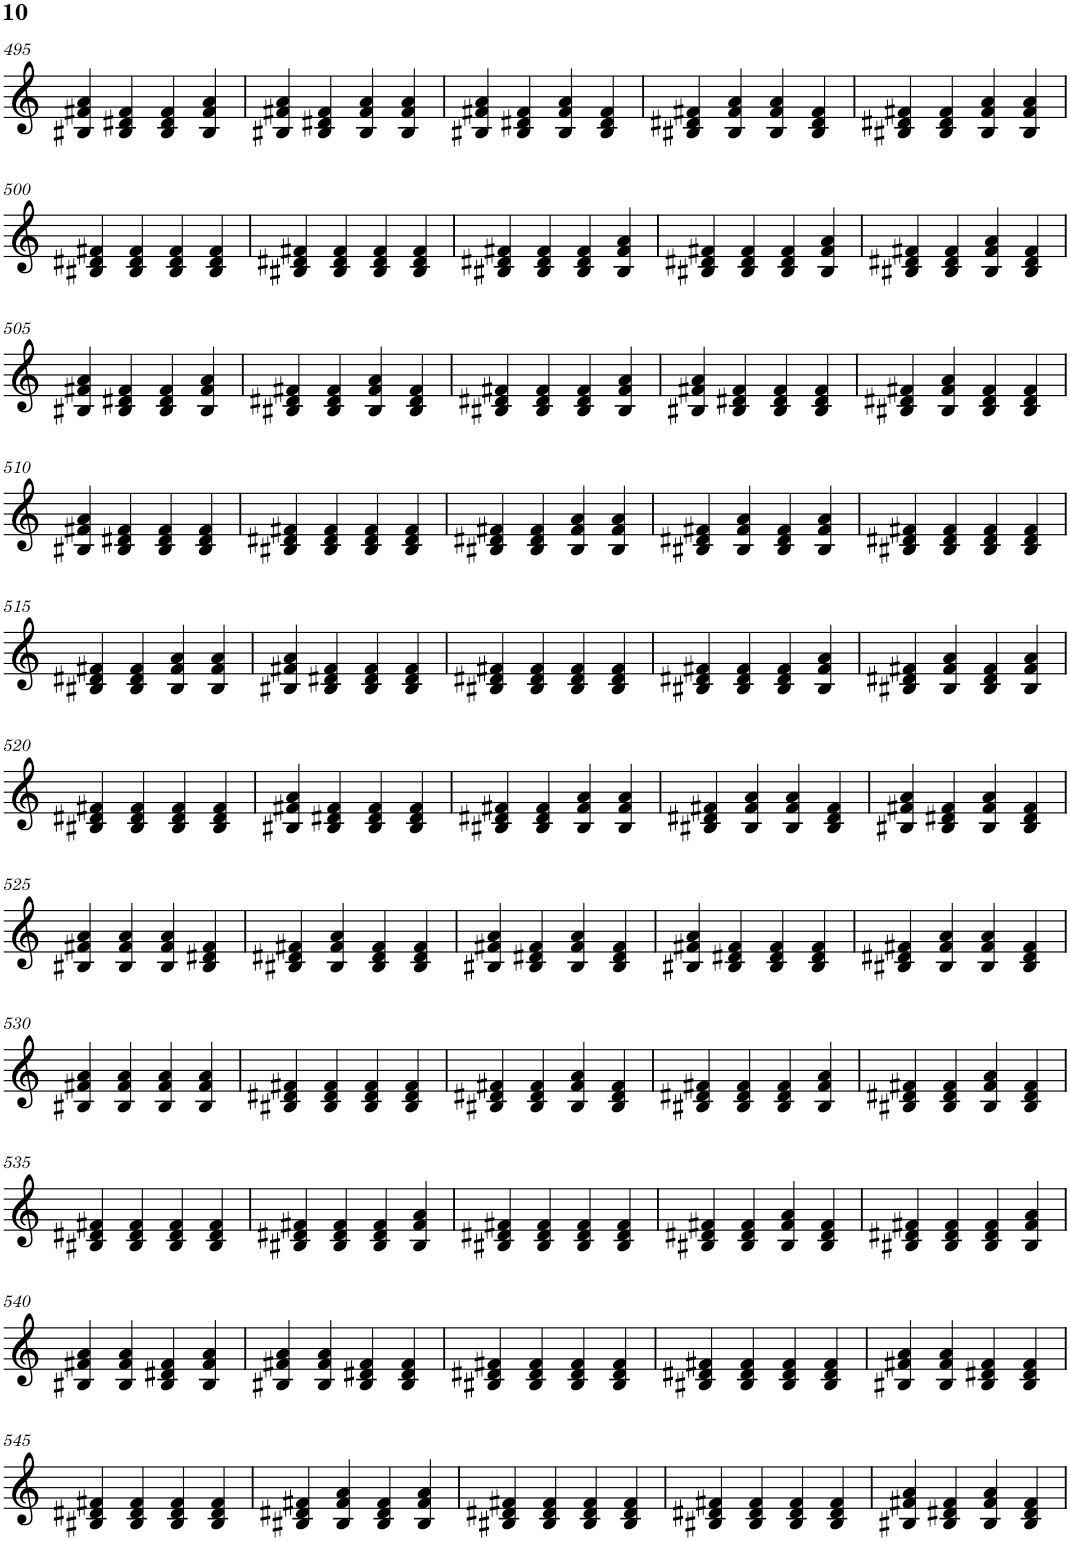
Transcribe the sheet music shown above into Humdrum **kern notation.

**kern
*part1
*staff1
*I"Piano, Danio rerio
*I'Pno.
!!LO:PB:g=z
*clefG2
*k[]
*M4/4
=495
4B#X/ 4f#X/ 4a/
4B#/ 4d#X/ 4f#/
4B#/ 4d#/ 4f#/
4B#/ 4f#/ 4a/
=496
4B#X/ 4f#X/ 4a/
4B#/ 4d#X/ 4f#/
4B#/ 4f#/ 4a/
4B#/ 4f#/ 4a/
=497
4B#X/ 4f#X/ 4a/
4B#/ 4d#X/ 4f#/
4B#/ 4f#/ 4a/
4B#/ 4d#/ 4f#/
=498
4B#X/ 4d#X/ 4f#X/
4B#/ 4f#/ 4a/
4B#/ 4f#/ 4a/
4B#/ 4d#/ 4f#/
=499
4B#X/ 4d#X/ 4f#X/
4B#/ 4d#/ 4f#/
4B#/ 4f#/ 4a/
4B#/ 4f#/ 4a/
!!LO:LB:g=z
=500
4B#X/ 4d#X/ 4f#X/
4B#/ 4d#/ 4f#/
4B#/ 4d#/ 4f#/
4B#/ 4d#/ 4f#/
=501
4B#X/ 4d#X/ 4f#X/
4B#/ 4d#/ 4f#/
4B#/ 4d#/ 4f#/
4B#/ 4d#/ 4f#/
=502
4B#X/ 4d#X/ 4f#X/
4B#/ 4d#/ 4f#/
4B#/ 4d#/ 4f#/
4B#/ 4f#/ 4a/
=503
4B#X/ 4d#X/ 4f#X/
4B#/ 4d#/ 4f#/
4B#/ 4d#/ 4f#/
4B#/ 4f#/ 4a/
=504
4B#X/ 4d#X/ 4f#X/
4B#/ 4d#/ 4f#/
4B#/ 4f#/ 4a/
4B#/ 4d#/ 4f#/
!!LO:LB:g=z
=505
4B#X/ 4f#X/ 4a/
4B#/ 4d#X/ 4f#/
4B#/ 4d#/ 4f#/
4B#/ 4f#/ 4a/
=506
4B#X/ 4d#X/ 4f#X/
4B#/ 4d#/ 4f#/
4B#/ 4f#/ 4a/
4B#/ 4d#/ 4f#/
=507
4B#X/ 4d#X/ 4f#X/
4B#/ 4d#/ 4f#/
4B#/ 4d#/ 4f#/
4B#/ 4f#/ 4a/
=508
4B#X/ 4f#X/ 4a/
4B#/ 4d#X/ 4f#/
4B#/ 4d#/ 4f#/
4B#/ 4d#/ 4f#/
=509
4B#X/ 4d#X/ 4f#X/
4B#/ 4f#/ 4a/
4B#/ 4d#/ 4f#/
4B#/ 4d#/ 4f#/
!!LO:LB:g=z
=510
4B#X/ 4f#X/ 4a/
4B#/ 4d#X/ 4f#/
4B#/ 4d#/ 4f#/
4B#/ 4d#/ 4f#/
=511
4B#X/ 4d#X/ 4f#X/
4B#/ 4d#/ 4f#/
4B#/ 4d#/ 4f#/
4B#/ 4d#/ 4f#/
=512
4B#X/ 4d#X/ 4f#X/
4B#/ 4d#/ 4f#/
4B#/ 4f#/ 4a/
4B#/ 4f#/ 4a/
=513
4B#X/ 4d#X/ 4f#X/
4B#/ 4f#/ 4a/
4B#/ 4d#/ 4f#/
4B#/ 4f#/ 4a/
=514
4B#X/ 4d#X/ 4f#X/
4B#/ 4d#/ 4f#/
4B#/ 4d#/ 4f#/
4B#/ 4d#/ 4f#/
!!LO:LB:g=z
=515
4B#X/ 4d#X/ 4f#X/
4B#/ 4d#/ 4f#/
4B#/ 4f#/ 4a/
4B#/ 4f#/ 4a/
=516
4B#X/ 4f#X/ 4a/
4B#/ 4d#X/ 4f#/
4B#/ 4d#/ 4f#/
4B#/ 4d#/ 4f#/
=517
4B#X/ 4d#X/ 4f#X/
4B#/ 4d#/ 4f#/
4B#/ 4d#/ 4f#/
4B#/ 4d#/ 4f#/
=518
4B#X/ 4d#X/ 4f#X/
4B#/ 4d#/ 4f#/
4B#/ 4d#/ 4f#/
4B#/ 4f#/ 4a/
=519
4B#X/ 4d#X/ 4f#X/
4B#/ 4f#/ 4a/
4B#/ 4d#/ 4f#/
4B#/ 4f#/ 4a/
!!LO:LB:g=z
=520
4B#X/ 4d#X/ 4f#X/
4B#/ 4d#/ 4f#/
4B#/ 4d#/ 4f#/
4B#/ 4d#/ 4f#/
=521
4B#X/ 4f#X/ 4a/
4B#/ 4d#X/ 4f#/
4B#/ 4d#/ 4f#/
4B#/ 4d#/ 4f#/
=522
4B#X/ 4d#X/ 4f#X/
4B#/ 4d#/ 4f#/
4B#/ 4f#/ 4a/
4B#/ 4f#/ 4a/
=523
4B#X/ 4d#X/ 4f#X/
4B#/ 4f#/ 4a/
4B#/ 4f#/ 4a/
4B#/ 4d#/ 4f#/
=524
4B#X/ 4f#X/ 4a/
4B#/ 4d#X/ 4f#/
4B#/ 4f#/ 4a/
4B#/ 4d#/ 4f#/
!!LO:LB:g=z
=525
4B#X/ 4f#X/ 4a/
4B#/ 4f#/ 4a/
4B#/ 4f#/ 4a/
4B#/ 4d#X/ 4f#/
=526
4B#X/ 4d#X/ 4f#X/
4B#/ 4f#/ 4a/
4B#/ 4d#/ 4f#/
4B#/ 4d#/ 4f#/
=527
4B#X/ 4f#X/ 4a/
4B#/ 4d#X/ 4f#/
4B#/ 4f#/ 4a/
4B#/ 4d#/ 4f#/
=528
4B#X/ 4f#X/ 4a/
4B#/ 4d#X/ 4f#/
4B#/ 4d#/ 4f#/
4B#/ 4d#/ 4f#/
=529
4B#X/ 4d#X/ 4f#X/
4B#/ 4f#/ 4a/
4B#/ 4f#/ 4a/
4B#/ 4d#/ 4f#/
!!LO:LB:g=z
=530
4B#X/ 4f#X/ 4a/
4B#/ 4f#/ 4a/
4B#/ 4f#/ 4a/
4B#/ 4f#/ 4a/
=531
4B#X/ 4d#X/ 4f#X/
4B#/ 4d#/ 4f#/
4B#/ 4d#/ 4f#/
4B#/ 4d#/ 4f#/
=532
4B#X/ 4d#X/ 4f#X/
4B#/ 4d#/ 4f#/
4B#/ 4f#/ 4a/
4B#/ 4d#/ 4f#/
=533
4B#X/ 4d#X/ 4f#X/
4B#/ 4d#/ 4f#/
4B#/ 4d#/ 4f#/
4B#/ 4f#/ 4a/
=534
4B#X/ 4d#X/ 4f#X/
4B#/ 4d#/ 4f#/
4B#/ 4f#/ 4a/
4B#/ 4d#/ 4f#/
!!LO:LB:g=z
=535
4B#X/ 4d#X/ 4f#X/
4B#/ 4d#/ 4f#/
4B#/ 4d#/ 4f#/
4B#/ 4d#/ 4f#/
=536
4B#X/ 4d#X/ 4f#X/
4B#/ 4d#/ 4f#/
4B#/ 4d#/ 4f#/
4B#/ 4f#/ 4a/
=537
4B#X/ 4d#X/ 4f#X/
4B#/ 4d#/ 4f#/
4B#/ 4d#/ 4f#/
4B#/ 4d#/ 4f#/
=538
4B#X/ 4d#X/ 4f#X/
4B#/ 4d#/ 4f#/
4B#/ 4f#/ 4a/
4B#/ 4d#/ 4f#/
=539
4B#X/ 4d#X/ 4f#X/
4B#/ 4d#/ 4f#/
4B#/ 4d#/ 4f#/
4B#/ 4f#/ 4a/
!!LO:LB:g=z
=540
4B#X/ 4f#X/ 4a/
4B#/ 4f#/ 4a/
4B#/ 4d#X/ 4f#/
4B#/ 4f#/ 4a/
=541
4B#X/ 4f#X/ 4a/
4B#/ 4f#/ 4a/
4B#/ 4d#X/ 4f#/
4B#/ 4d#/ 4f#/
=542
4B#X/ 4d#X/ 4f#X/
4B#/ 4d#/ 4f#/
4B#/ 4d#/ 4f#/
4B#/ 4d#/ 4f#/
=543
4B#X/ 4d#X/ 4f#X/
4B#/ 4d#/ 4f#/
4B#/ 4d#/ 4f#/
4B#/ 4d#/ 4f#/
=544
4B#X/ 4f#X/ 4a/
4B#/ 4f#/ 4a/
4B#/ 4d#X/ 4f#/
4B#/ 4d#/ 4f#/
!!LO:LB:g=z
=545
4B#X/ 4d#X/ 4f#X/
4B#/ 4d#/ 4f#/
4B#/ 4d#/ 4f#/
4B#/ 4d#/ 4f#/
=546
4B#X/ 4d#X/ 4f#X/
4B#/ 4f#/ 4a/
4B#/ 4d#/ 4f#/
4B#/ 4f#/ 4a/
=547
4B#X/ 4d#X/ 4f#X/
4B#/ 4d#/ 4f#/
4B#/ 4d#/ 4f#/
4B#/ 4d#/ 4f#/
=548
4B#X/ 4d#X/ 4f#X/
4B#/ 4d#/ 4f#/
4B#/ 4d#/ 4f#/
4B#/ 4d#/ 4f#/
=549
4B#X/ 4f#X/ 4a/
4B#/ 4d#X/ 4f#/
4B#/ 4f#/ 4a/
4B#/ 4d#/ 4f#/
=
*-
